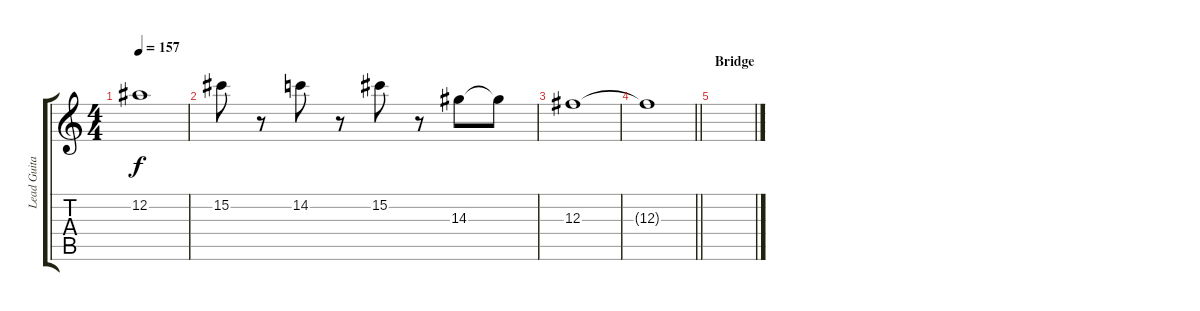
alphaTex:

\track ("Lead Guitar" "Lead Guita") {instrument distortionguitar}
\staff {score tabs}
\tuning (Eb4 Bb3 Gb3 Db3 Ab2 Eb2) {hide}
\ts (4 4)
\tempo 157
\clef g2
\ks c
12.2.1{dy f} |
15.2.8 r.8 14.2.8 r.8 15.2.8 r.8 14.3.8 14.3{t}.8 |
12.3.1{volume 0} |
\barLineRight lightlight
12.3{t}.1 |
\section ("" "Bridge")
